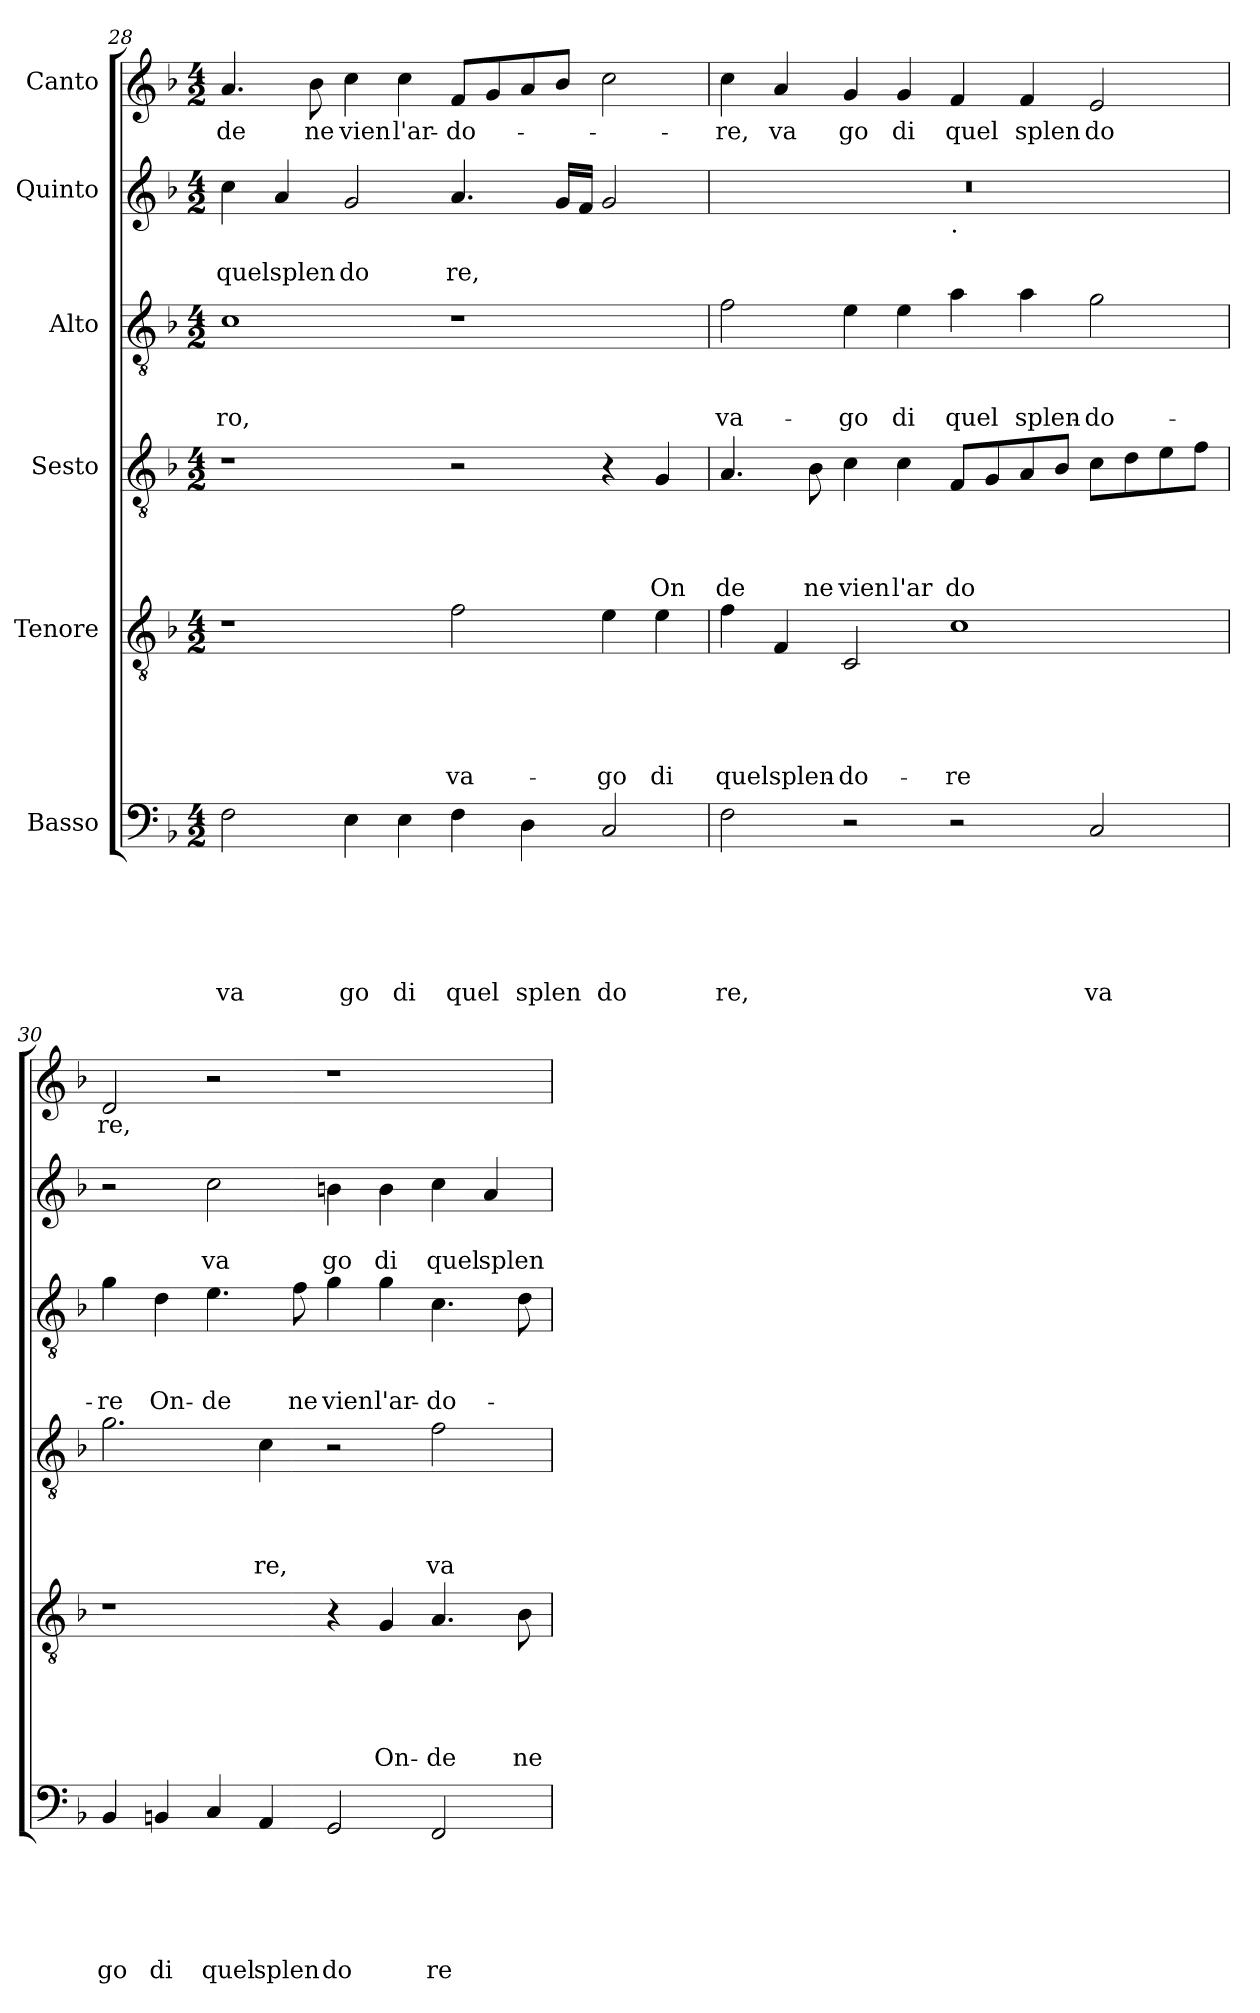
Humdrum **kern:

**kern	**text	**text	**text	**text	**text	**text	**kern	**text	**text	**text	**text	**text	**kern	**text	**text	**text	**text	**kern	**text	**text	**text	**kern	**text	**text	**kern	**text
*part6	*part6	*part6	*part6	*part6	*part6	*part6	*part5	*part5	*part5	*part5	*part5	*part5	*part4	*part4	*part4	*part4	*part4	*part3	*part3	*part3	*part3	*part2	*part2	*part2	*part1	*part1
*staff6	*staff6	*staff6	*staff6	*staff6	*staff6	*staff6	*staff5	*staff5	*staff5	*staff5	*staff5	*staff5	*staff4	*staff4	*staff4	*staff4	*staff4	*staff3	*staff3	*staff3	*staff3	*staff2	*staff2	*staff2	*staff1	*staff1
*I"Basso	*	*	*	*	*	*	*I"Tenore	*	*	*	*	*	*I"Sesto	*	*	*	*	*I"Alto	*	*	*	*I"Quinto	*	*	*I"Canto	*
*clefF4	*	*	*	*	*	*	*clefGv2	*	*	*	*	*	*clefGv2	*	*	*	*	*clefGv2	*	*	*	*clefG2	*	*	*clefG2	*
*k[b-]	*	*	*	*	*	*	*k[b-]	*	*	*	*	*	*k[b-]	*	*	*	*	*k[b-]	*	*	*	*k[b-]	*	*	*k[b-]	*
*F:	*	*	*	*	*	*	*F:	*	*	*	*	*	*F:	*	*	*	*	*F:	*	*	*	*F:	*	*	*F:	*
*M4/2	*	*	*	*	*	*	*M4/2	*	*	*	*	*	*M4/2	*	*	*	*	*M4/2	*	*	*	*M4/2	*	*	*M4/2	*
=28	=28	=28	=28	=28	=28	=28	=28	=28	=28	=28	=28	=28	=28	=28	=28	=28	=28	=28	=28	=28	=28	=28	=28	=28	=28	=28
!	!	!	!	!	!	!LO:LY:b	!	!	!	!	!	!	!	!	!	!	!	!	!	!	!LO:LY:b	!	!	!LO:LY:b	!	!LO:LY:b
2F\	.	.	.	.	.	va	1r	.	.	.	.	.	1r	.	.	.	.	1c	.	.	ro,	4cc\	.	quel	4.a/	-de
!	!	!	!	!	!	!	!	!	!	!	!	!	!	!	!	!	!	!	!	!	!	!	!	!LO:LY:b	!	!
.	.	.	.	.	.	.	.	.	.	.	.	.	.	.	.	.	.	.	.	.	.	4a/	.	splen	.	.
!	!	!	!	!	!	!	!	!	!	!	!	!	!	!	!	!	!	!	!	!	!	!	!	!	!	!LO:LY:b
.	.	.	.	.	.	.	.	.	.	.	.	.	.	.	.	.	.	.	.	.	.	.	.	.	8b-\	ne
!	!	!	!	!	!	!LO:LY:b	!	!	!	!	!	!	!	!	!	!	!	!	!	!	!	!	!	!LO:LY:b	!	!LO:LY:b
4E\	.	.	.	.	.	go	.	.	.	.	.	.	.	.	.	.	.	.	.	.	.	2g/	.	do	4cc\	vien
!	!	!	!	!	!	!LO:LY:b	!	!	!	!	!	!	!	!	!	!	!	!	!	!	!	!	!	!	!	!LO:LY:b
4E\	.	.	.	.	.	di	.	.	.	.	.	.	.	.	.	.	.	.	.	.	.	.	.	.	4cc\	l'ar-
!	!	!	!	!	!	!LO:LY:b	!	!	!	!	!	!LO:LY:b	!	!	!	!	!	!	!	!	!	!	!	!LO:LY:b	!	!LO:LY:b
4F\	.	.	.	.	.	quel	2f\	.	.	.	.	va-	2r	.	.	.	.	1r	.	.	.	4.a/	.	re,	8f/L	-do-
.	.	.	.	.	.	.	.	.	.	.	.	.	.	.	.	.	.	.	.	.	.	.	.	.	8g/	.
!	!	!	!	!	!	!LO:LY:b	!	!	!	!	!	!	!	!	!	!	!	!	!	!	!	!	!	!	!	!
4D\	.	.	.	.	.	splen	.	.	.	.	.	.	.	.	.	.	.	.	.	.	.	.	.	.	8a/	.
.	.	.	.	.	.	.	.	.	.	.	.	.	.	.	.	.	.	.	.	.	.	16g/LL	.	.	8b-/J	.
.	.	.	.	.	.	.	.	.	.	.	.	.	.	.	.	.	.	.	.	.	.	16f/JJ	.	.	.	.
!	!	!	!	!	!	!LO:LY:b	!	!	!	!	!	!LO:LY:b	!	!	!	!	!	!	!	!	!	!	!	!	!	!
2C/	.	.	.	.	.	do	4e\	.	.	.	.	-go	4r	.	.	.	.	.	.	.	.	2g/	.	.	2cc\	.
!	!	!	!	!	!	!	!	!	!	!	!	!LO:LY:b	!	!	!	!	!LO:LY:b	!	!	!	!	!	!	!	!	!
.	.	.	.	.	.	.	4e\	.	.	.	.	di	4G/	.	.	.	On	.	.	.	.	.	.	.	.	.
!!LO:PB:g=z
=29	=29	=29	=29	=29	=29	=29	=29	=29	=29	=29	=29	=29	=29	=29	=29	=29	=29	=29	=29	=29	=29	=29	=29	=29	=29	=29
!	!	!	!	!	!	!LO:LY:b	!	!	!	!	!	!LO:LY:b	!	!	!	!	!LO:LY:b	!	!	!	!LO:LY:b	!	!	!	!	!LO:LY:b
*	*	*	*	*	*	*	*	*	*	*	*	*	*	*	*	*	*	*	*	*	*	*^	*	*	*	*
2F\	.	.	.	.	.	re,	4f\	.	.	.	.	quel	4.A/	.	.	.	de	2f\	.	.	va-	0r	1ryy	.	.	4cc\	-re,
!	!	!	!	!	!	!	!	!	!	!	!	!LO:LY:b	!	!	!	!	!	!	!	!	!	!	!	!	!	!	!LO:LY:b
.	.	.	.	.	.	.	4F/	.	.	.	.	splen-	.	.	.	.	.	.	.	.	.	.	.	.	.	4a/	va
!	!	!	!	!	!	!	!	!	!	!	!	!	!	!	!	!	!LO:LY:b	!	!	!	!	!	!	!	!	!	!
.	.	.	.	.	.	.	.	.	.	.	.	.	8B-\	.	.	.	ne	.	.	.	.	.	.	.	.	.	.
!	!	!	!	!	!	!	!	!	!	!	!	!LO:LY:b	!	!	!	!	!LO:LY:b	!	!	!	!LO:LY:b	!	!	!	!	!	!LO:LY:b
2r	.	.	.	.	.	.	2C/	.	.	.	.	-do-	4c\	.	.	.	vien	4e\	.	.	-go	.	.	.	.	4g/	go
!	!	!	!	!	!	!	!	!	!	!	!	!	!	!	!	!	!LO:LY:b	!	!	!	!LO:LY:b	!	!	!	!	!	!LO:LY:b
.	.	.	.	.	.	.	.	.	.	.	.	.	4c\	.	.	.	l'ar	4e\	.	.	di	.	.	.	.	4g/	di
!	!	!	!	!	!	!	!	!	!	!	!	!	!	!	!	!	!	!	!	!	!	!	!LO:TX:b:t=.	!	!	!	!
!	!	!	!	!	!	!	!	!	!	!	!	!LO:LY:b	!	!	!	!	!LO:LY:b	!	!	!	!LO:LY:b	!	!	!	!	!	!LO:LY:b
2r	.	.	.	.	.	.	1c	.	.	.	.	-re	8F/L	.	.	.	do	4a\	.	.	quel	.	1ryy	.	.	4f/	quel
.	.	.	.	.	.	.	.	.	.	.	.	.	8G/	.	.	.	.	.	.	.	.	.	.	.	.	.	.
!	!	!	!	!	!	!	!	!	!	!	!	!	!	!	!	!	!	!	!	!	!LO:LY:b	!	!	!	!	!	!LO:LY:b
.	.	.	.	.	.	.	.	.	.	.	.	.	8A/	.	.	.	.	4a\	.	.	splen-	.	.	.	.	4f/	splen
.	.	.	.	.	.	.	.	.	.	.	.	.	8B-/J	.	.	.	.	.	.	.	.	.	.	.	.	.	.
!	!	!	!	!	!	!LO:LY:b	!	!	!	!	!	!	!	!	!	!	!	!	!	!	!LO:LY:b	!	!	!	!	!	!LO:LY:b
2C/	.	.	.	.	.	va	.	.	.	.	.	.	8c\L	.	.	.	.	2g\	.	.	-do-	.	.	.	.	2e/	do
.	.	.	.	.	.	.	.	.	.	.	.	.	8d\	.	.	.	.	.	.	.	.	.	.	.	.	.	.
.	.	.	.	.	.	.	.	.	.	.	.	.	8e\	.	.	.	.	.	.	.	.	.	.	.	.	.	.
.	.	.	.	.	.	.	.	.	.	.	.	.	8f\J	.	.	.	.	.	.	.	.	.	.	.	.	.	.
=30	=30	=30	=30	=30	=30	=30	=30	=30	=30	=30	=30	=30	=30	=30	=30	=30	=30	=30	=30	=30	=30	=30	=30	=30	=30	=30	=30
!	!	!	!	!	!	!LO:LY:b	!	!	!	!	!	!	!	!	!	!	!	!	!	!	!LO:LY:b	!	!	!	!	!	!LO:LY:b
*	*	*	*	*	*	*	*	*	*	*	*	*	*	*	*	*	*	*	*	*	*	*v	*v	*	*	*	*
4BB-/	.	.	.	.	.	go	1r	.	.	.	.	.	2.g\	.	.	.	.	4g\	.	.	-re	2r	.	.	2d/	re,
!	!	!	!	!	!	!LO:LY:b	!	!	!	!	!	!	!	!	!	!	!	!	!	!	!LO:LY:b	!	!	!	!	!
4BBn/	.	.	.	.	.	di	.	.	.	.	.	.	.	.	.	.	.	4d\	.	.	On-	.	.	.	.	.
!	!	!	!	!	!	!LO:LY:b	!	!	!	!	!	!	!	!	!	!	!	!	!	!	!LO:LY:b	!	!	!LO:LY:b	!	!
4C/	.	.	.	.	.	quel	.	.	.	.	.	.	.	.	.	.	.	4.e\	.	.	-de	2cc\	.	va	2r	.
!	!	!	!	!	!	!LO:LY:b	!	!	!	!	!	!	!	!	!	!	!LO:LY:b	!	!	!	!	!	!	!	!	!
4AA/	.	.	.	.	.	splen	.	.	.	.	.	.	4c\	.	.	.	re,	.	.	.	.	.	.	.	.	.
!	!	!	!	!	!	!	!	!	!	!	!	!	!	!	!	!	!	!	!	!	!LO:LY:b	!	!	!	!	!
.	.	.	.	.	.	.	.	.	.	.	.	.	.	.	.	.	.	8f\	.	.	ne	.	.	.	.	.
!	!	!	!	!	!	!LO:LY:b	!	!	!	!	!	!	!	!	!	!	!	!	!	!	!LO:LY:b	!	!	!LO:LY:b	!	!
2GG/	.	.	.	.	.	do	4r	.	.	.	.	.	2r	.	.	.	.	4g\	.	.	vien	4bn\	.	go	1r	.
!	!	!	!	!	!	!	!	!	!	!	!	!LO:LY:b	!	!	!	!	!	!	!	!	!LO:LY:b	!	!	!LO:LY:b	!	!
.	.	.	.	.	.	.	4G/	.	.	.	.	On-	.	.	.	.	.	4g\	.	.	l'ar-	4b\	.	di	.	.
!	!	!	!	!	!	!LO:LY:b	!	!	!	!	!	!LO:LY:b	!	!	!	!	!LO:LY:b	!	!	!	!LO:LY:b	!	!	!LO:LY:b	!	!
2FF/	.	.	.	.	.	re	4.A/	.	.	.	.	-de	2f\	.	.	.	va	4.c\	.	.	-do-	4cc\	.	quel	.	.
!	!	!	!	!	!	!	!	!	!	!	!	!	!	!	!	!	!	!	!	!	!	!	!	!LO:LY:b	!	!
.	.	.	.	.	.	.	.	.	.	.	.	.	.	.	.	.	.	.	.	.	.	4a/	.	splen	.	.
!	!	!	!	!	!	!	!	!	!	!	!	!LO:LY:b	!	!	!	!	!	!	!	!	!	!	!	!	!	!
.	.	.	.	.	.	.	8B-\	.	.	.	.	ne	.	.	.	.	.	8d\	.	.	.	.	.	.	.	.
=	=	=	=	=	=	=	=	=	=	=	=	=	=	=	=	=	=	=	=	=	=	=	=	=	=	=
*-	*-	*-	*-	*-	*-	*-	*-	*-	*-	*-	*-	*-	*-	*-	*-	*-	*-	*-	*-	*-	*-	*-	*-	*-	*-	*-
